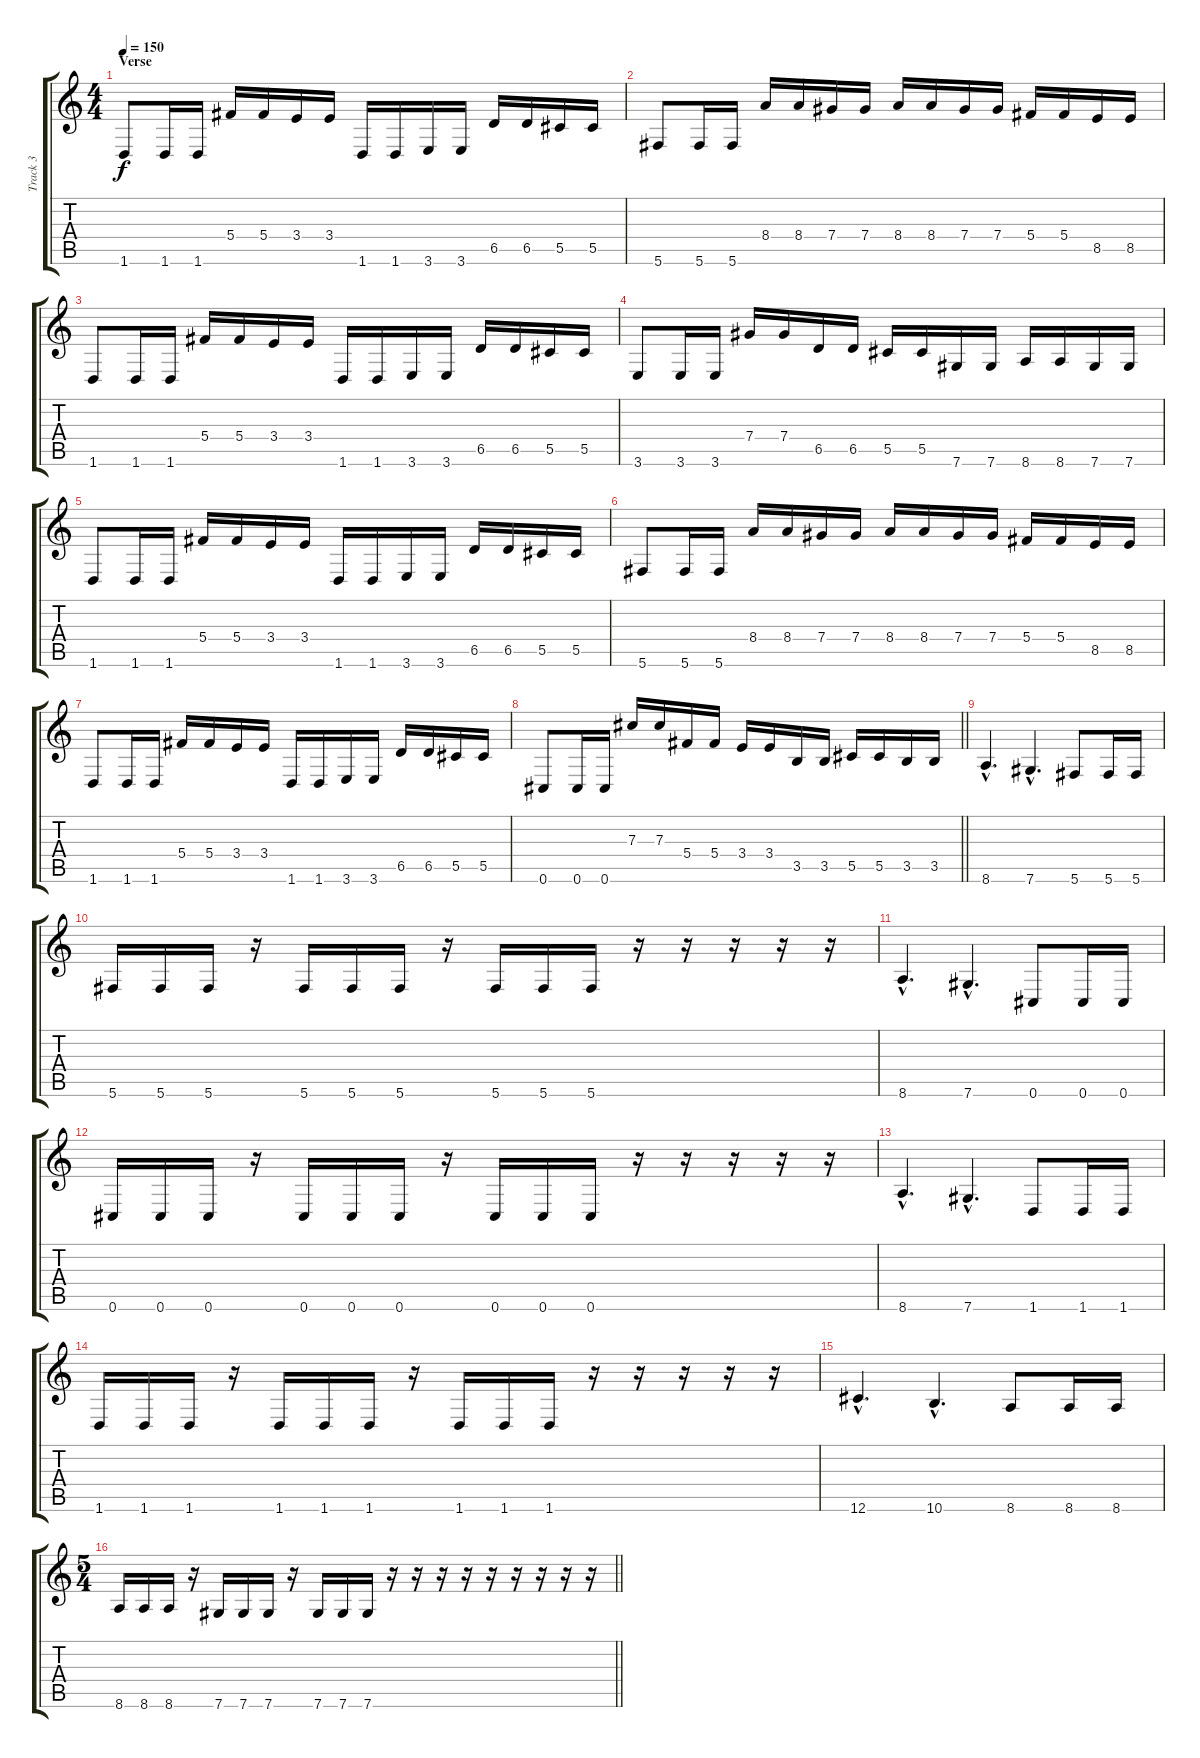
\track ("Track 3" "Track 3") {instrument acousticguitarsteel}
\staff {score tabs}
\tuning (Eb4 Bb3 Gb3 Db3 Ab2 Db2) {hide}
\ts (4 4)
\section ("" "Verse")
\tempo 150
\clef g2
\ks c
1.6.8{dy f} 1.6.16 1.6.16 5.4.16 5.4.16 3.4.16 3.4.16 1.6.16 1.6.16 3.6.16 3.6.16 6.5.16 6.5.16 5.5.16 5.5.16 |
5.6.8 5.6.16 5.6.16 8.4.16 8.4.16 7.4.16 7.4.16 8.4.16 8.4.16 7.4.16 7.4.16 5.4.16 5.4.16 8.5.16 8.5.16 |
1.6.8 1.6.16 1.6.16 5.4.16 5.4.16 3.4.16 3.4.16 1.6.16 1.6.16 3.6.16 3.6.16 6.5.16 6.5.16 5.5.16 5.5.16 |
3.6.8 3.6.16 3.6.16 7.4.16 7.4.16 6.5.16 6.5.16 5.5.16 5.5.16 7.6.16 7.6.16 8.6.16 8.6.16 7.6.16 7.6.16 |
1.6.8 1.6.16 1.6.16 5.4.16 5.4.16 3.4.16 3.4.16 1.6.16 1.6.16 3.6.16 3.6.16 6.5.16 6.5.16 5.5.16 5.5.16 |
5.6.8 5.6.16 5.6.16 8.4.16 8.4.16 7.4.16 7.4.16 8.4.16 8.4.16 7.4.16 7.4.16 5.4.16 5.4.16 8.5.16 8.5.16 |
1.6.8 1.6.16 1.6.16 5.4.16 5.4.16 3.4.16 3.4.16 1.6.16 1.6.16 3.6.16 3.6.16 6.5.16 6.5.16 5.5.16 5.5.16 |
\barLineRight lightlight
0.6.8 0.6.16 0.6.16 7.3.16 7.3.16 5.4.16 5.4.16 3.4.16 3.4.16 3.5.16 3.5.16 5.5.16 5.5.16 3.5.16 3.5.16 |
8.6{hac}.4{d} 7.6{hac}.4{d} 5.6.8 5.6.16 5.6.16 |
5.6.16 5.6.16 5.6.16 r.16 5.6.16 5.6.16 5.6.16 r.16 5.6.16 5.6.16 5.6.16 r.16 r.16 r.16 r.16 r.16 |
8.6{hac}.4{d} 7.6{hac}.4{d} 0.6.8 0.6.16 0.6.16 |
0.6.16 0.6.16 0.6.16 r.16 0.6.16 0.6.16 0.6.16 r.16 0.6.16 0.6.16 0.6.16 r.16 r.16 r.16 r.16 r.16 |
8.6{hac}.4{d} 7.6{hac}.4{d} 1.6.8 1.6.16 1.6.16 |
1.6.16 1.6.16 1.6.16 r.16 1.6.16 1.6.16 1.6.16 r.16 1.6.16 1.6.16 1.6.16 r.16 r.16 r.16 r.16 r.16 |
12.6{hac}.4{d} 10.6{hac}.4{d} 8.6.8 8.6.16 8.6.16 |
\ts (5 4)
\barLineRight lightlight
8.6.16 8.6.16 8.6.16 r.16 7.6.16 7.6.16 7.6.16 r.16 7.6.16 7.6.16 7.6.16 r.16 r.16 r.16 r.16 r.16 r.16 r.16 r.16 r.16
